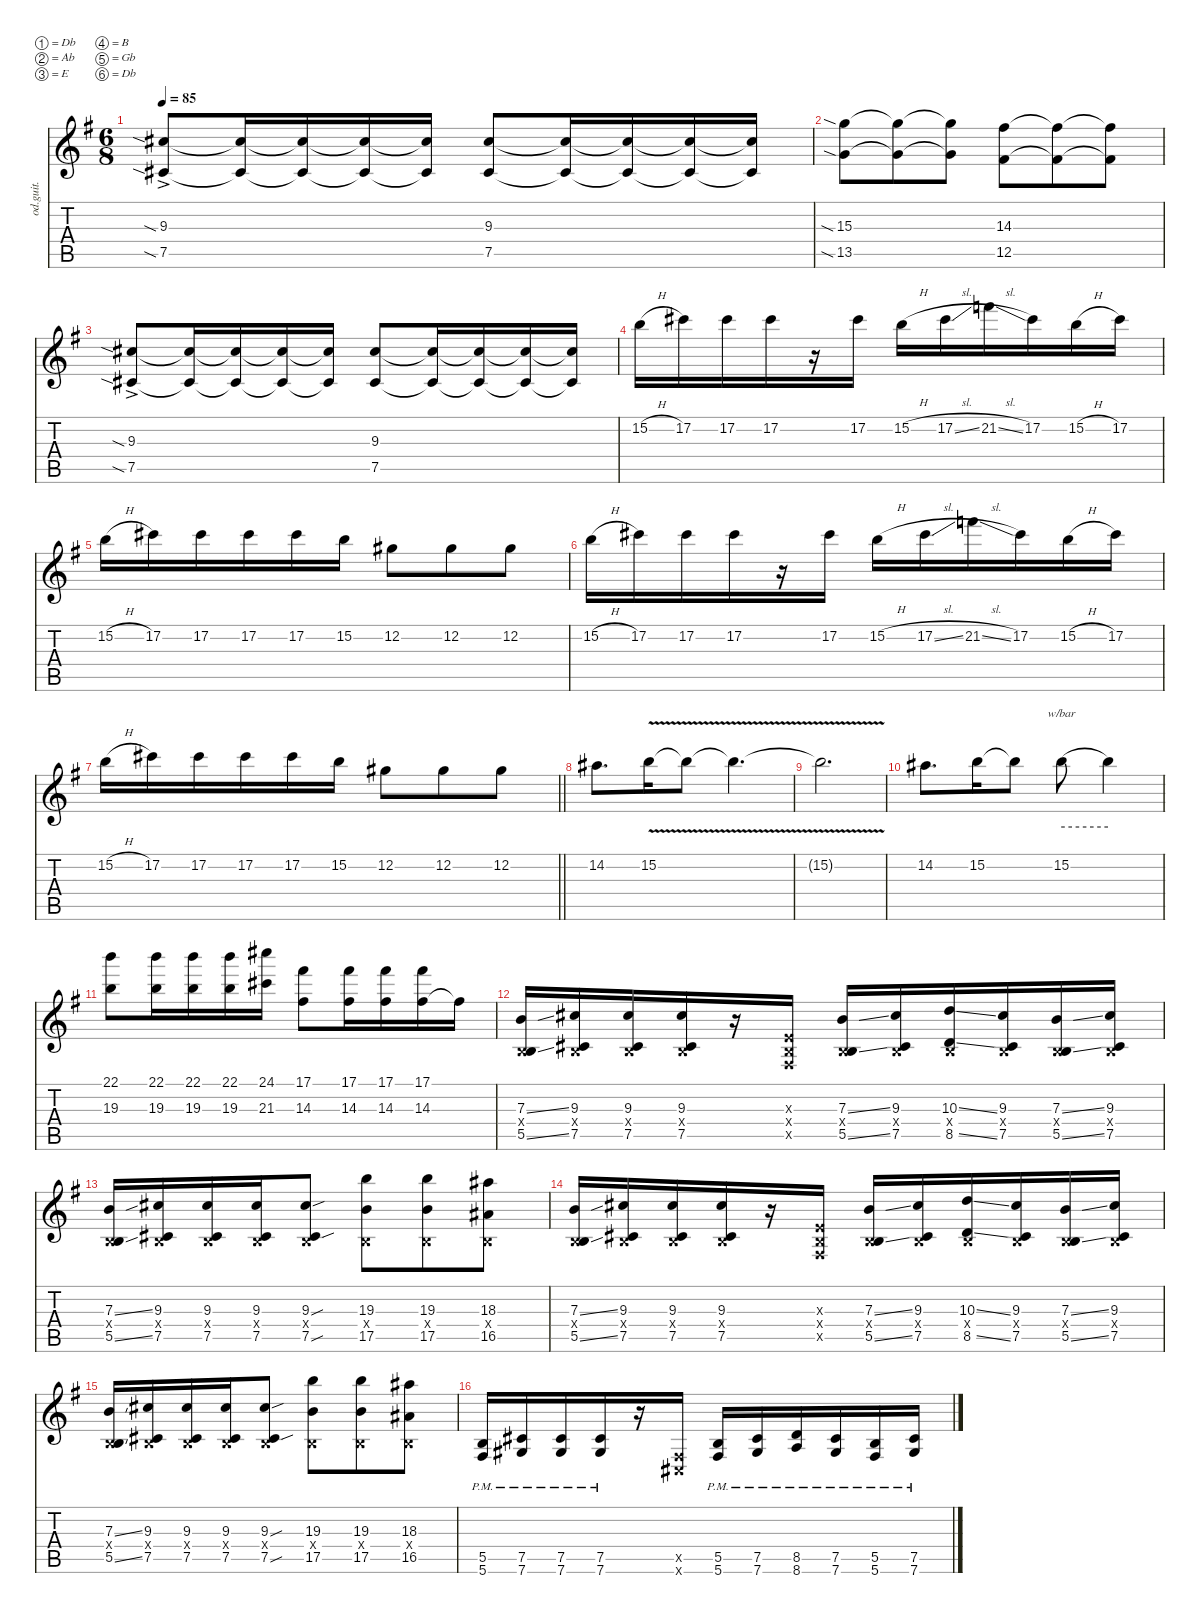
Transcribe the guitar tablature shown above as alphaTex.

\defaultSystemsLayout 4
\hideDynamics
\bracketExtendMode nobrackets
\otherSystemsTrackNameOrientation horizontal
\track ("Troy Van Leeuwen" "od.guit.") {instrument overdrivenguitar}
\staff {score tabs}
\tuning (Db4 Ab3 E3 B2 Gb2 Db2)
\ts (6 8)
\tempo 85
\clef g2
\ks eminor
(9.3{sia acc #} 7.5{sia ac acc #}).8{dy f} (9.3{t acc #} 7.5{t acc #}).16 (9.3{t acc #} 7.5{t acc #}).16 (9.3{t acc #} 7.5{t acc #}).16 (9.3{t acc #} 7.5{t acc #}).16 (9.3{acc #} 7.5{acc #}).8 (9.3{t acc #} 7.5{t acc #}).16 (9.3{t acc #} 7.5{t acc #}).16 (9.3{t acc #} 7.5{t acc #}).16 (9.3{t acc #} 7.5{t acc #}).16 |
(15.3{sia acc forcenatural} 13.5{sia acc forcenatural}).8 (15.3{t acc forcenatural} 13.5{t acc forcenatural}).8 (15.3{t acc forcenatural} 13.5{t acc forcenatural}).8 (14.3{acc #} 12.5{acc #}).8 (14.3{t acc #} 12.5{t acc #}).8 (14.3{t acc #} 12.5{t acc #}).8 |
(9.3{sia acc #} 7.5{sia ac acc #}).8 (9.3{t acc #} 7.5{t acc #}).16 (9.3{t acc #} 7.5{t acc #}).16 (9.3{t acc #} 7.5{t acc #}).16 (9.3{t acc #} 7.5{t acc #}).16 (9.3{acc #} 7.5{acc #}).8 (9.3{t acc #} 7.5{t acc #}).16 (9.3{t acc #} 7.5{t acc #}).16 (9.3{t acc #} 7.5{t acc #}).16 (9.3{t acc #} 7.5{t acc #}).16 |
15.2{h acc forcenatural}.16 17.2{acc #}.16 17.2{acc #}.16 17.2{acc #}.16 r.16 17.2{acc #}.16 15.2{h acc forcenatural}.16 17.2{sl acc #}.16 21.2{sl acc forcenatural}.16 17.2{acc #}.16 15.2{h acc forcenatural}.16 17.2{acc #}.16 |
15.2{h acc forcenatural}.16 17.2{acc #}.16 17.2{acc #}.16 17.2{acc #}.16 17.2{acc #}.16 15.2{acc forcenatural}.16 12.2{acc #}.8 12.2{acc #}.8 12.2{acc #}.8 |
15.2{h acc forcenatural}.16 17.2{acc #}.16 17.2{acc #}.16 17.2{acc #}.16 r.16 17.2{acc #}.16 15.2{h acc forcenatural}.16 17.2{sl acc #}.16 21.2{sl acc forcenatural}.16 17.2{acc #}.16 15.2{h acc forcenatural}.16 17.2{acc #}.16 |
\barLineRight lightlight
15.2{h acc forcenatural}.16 17.2{acc #}.16 17.2{acc #}.16 17.2{acc #}.16 17.2{acc #}.16 15.2{acc forcenatural}.16 12.2{acc #}.8 12.2{acc #}.8 12.2{acc #}.8 |
14.2{acc #}.8{d} 15.2{v acc forcenatural}.16 15.2{v t acc forcenatural}.8 15.2{v t acc forcenatural}.4{d} |
15.2{v t acc forcenatural}.2{d} |
14.2{acc #}.8{d} 15.2{acc forcenatural}.16 15.2{t acc forcenatural}.8 15.2{acc forcenatural}.8{tbe (hold default 0 0 60 0)} 15.2{t acc forcenatural}.4 |
(22.1{acc forcenatural} 19.3{acc forcenatural}).8 (22.1{acc forcenatural} 19.3{acc forcenatural}).16 (22.1{acc forcenatural} 19.3{acc forcenatural}).16 (22.1{acc forcenatural} 19.3{acc forcenatural}).16 (24.1{acc #} 21.3{acc #}).16 (17.1{acc #} 14.3{acc #}).8 (17.1{acc #} 14.3{acc #}).16 (17.1{acc #} 14.3{acc #}).16 (17.1{acc #} 14.3{acc #}).16 14.3{t acc #}.16 |
(7.3{ss acc forcenatural} 0.4{x acc forcenatural} 5.5{ss acc forcenatural}).16 (9.3{acc #} 0.4{x acc forcenatural} 7.5{acc #}).16 (9.3{acc #} 0.4{x acc forcenatural} 7.5{acc #}).16 (9.3{acc #} 0.4{x acc forcenatural} 7.5{acc #}).16 r.16 (0.3{x acc forcenatural} 0.4{x acc forcenatural} 0.5{x acc #}).16 (7.3{ss acc forcenatural} 0.4{x acc forcenatural} 5.5{ss acc forcenatural}).16 (9.3{acc #} 0.4{x acc forcenatural} 7.5{acc #}).16 (10.3{ss acc forcenatural} 0.4{x acc forcenatural} 8.5{ss acc forcenatural}).16 (9.3{acc #} 0.4{x acc forcenatural} 7.5{acc #}).16 (7.3{ss acc forcenatural} 0.4{x acc forcenatural} 5.5{ss acc forcenatural}).16 (9.3{acc #} 0.4{x acc forcenatural} 7.5{acc #}).16 |
(7.3{ss acc forcenatural} 0.4{x acc forcenatural} 5.5{ss acc forcenatural}).16 (9.3{acc #} 0.4{x acc forcenatural} 7.5{acc #}).16 (9.3{acc #} 0.4{x acc forcenatural} 7.5{acc #}).16 (9.3{acc #} 0.4{x acc forcenatural} 7.5{acc #}).16 (9.3{sou acc #} 0.4{x acc forcenatural} 7.5{sou acc #}).8 (19.3{acc forcenatural} 0.4{x acc forcenatural} 17.5{acc forcenatural}).8 (19.3{acc forcenatural} 0.4{x acc forcenatural} 17.5{acc forcenatural}).8 (18.3{acc #} 0.4{x acc forcenatural} 16.5{acc #}).8 |
(7.3{ss acc forcenatural} 0.4{x acc forcenatural} 5.5{ss acc forcenatural}).16 (9.3{acc #} 0.4{x acc forcenatural} 7.5{acc #}).16 (9.3{acc #} 0.4{x acc forcenatural} 7.5{acc #}).16 (9.3{acc #} 0.4{x acc forcenatural} 7.5{acc #}).16 r.16 (0.3{x acc forcenatural} 0.4{x acc forcenatural} 0.5{x acc #}).16 (7.3{ss acc forcenatural} 0.4{x acc forcenatural} 5.5{ss acc forcenatural}).16 (9.3{acc #} 0.4{x acc forcenatural} 7.5{acc #}).16 (10.3{ss acc forcenatural} 0.4{x acc forcenatural} 8.5{ss acc forcenatural}).16 (9.3{acc #} 0.4{x acc forcenatural} 7.5{acc #}).16 (7.3{ss acc forcenatural} 0.4{x acc forcenatural} 5.5{ss acc forcenatural}).16 (9.3{acc #} 0.4{x acc forcenatural} 7.5{acc #}).16 |
(7.3{ss acc forcenatural} 0.4{x acc forcenatural} 5.5{ss acc forcenatural}).16 (9.3{acc #} 0.4{x acc forcenatural} 7.5{acc #}).16 (9.3{acc #} 0.4{x acc forcenatural} 7.5{acc #}).16 (9.3{acc #} 0.4{x acc forcenatural} 7.5{acc #}).16 (9.3{sou acc #} 0.4{x acc forcenatural} 7.5{sou acc #}).8 (19.3{acc forcenatural} 0.4{x acc forcenatural} 17.5{acc forcenatural}).8 (19.3{acc forcenatural} 0.4{x acc forcenatural} 17.5{acc forcenatural}).8 (18.3{acc #} 0.4{x acc forcenatural} 16.5{acc #}).8 |
(5.5{pm acc forcenatural} 5.6{pm acc #}).16 (7.5{pm acc #} 7.6{pm acc #}).16 (7.5{pm acc #} 7.6{pm acc #}).16 (7.5{pm acc #} 7.6{pm acc #}).16 r.16 (0.5{x acc #} 0.6{x acc #}).16 (5.5{pm acc forcenatural} 5.6{pm acc #}).16 (7.5{pm acc #} 7.6{pm acc #}).16 (8.5{pm acc forcenatural} 8.6{pm acc forcenatural}).16 (7.5{pm acc #} 7.6{pm acc #}).16 (5.5{pm acc forcenatural} 5.6{pm acc #}).16 (7.5{pm acc #} 7.6{pm acc #}).16
